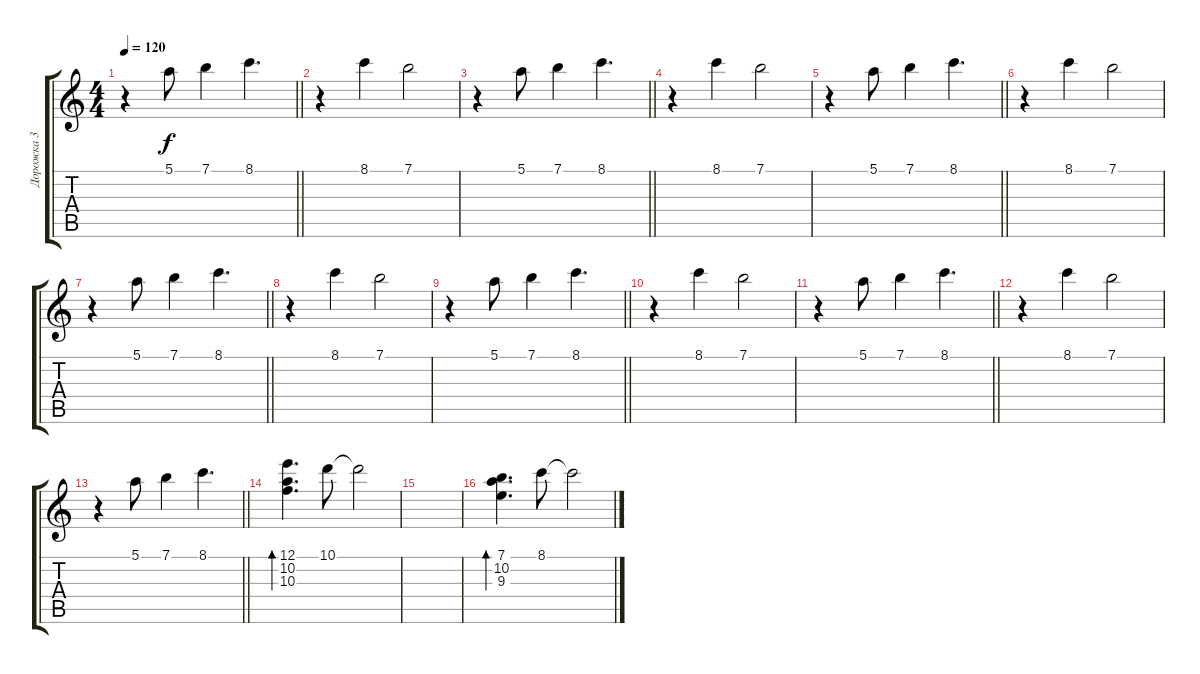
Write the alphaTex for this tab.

\track ("Дорожка 3" "Дорожка 3") {instrument acousticguitarsteel}
\staff {score tabs}
\tuning (E4 B3 G3 D3 A2 E2) {hide}
\ts (4 4)
\tempo 120
\clef g2
\barLineRight lightlight
\ks c
r.4{dy f} 5.1.8 7.1.4 8.1.4{d} |
r.4 8.1.4 7.1.2 |
\barLineRight lightlight
r.4 5.1.8 7.1.4 8.1.4{d} |
r.4 8.1.4 7.1.2 |
\barLineRight lightlight
r.4 5.1.8 7.1.4 8.1.4{d} |
r.4 8.1.4 7.1.2 |
\barLineRight lightlight
r.4 5.1.8 7.1.4 8.1.4{d} |
r.4 8.1.4 7.1.2 |
\barLineRight lightlight
r.4 5.1.8 7.1.4 8.1.4{d} |
r.4 8.1.4 7.1.2 |
\barLineRight lightlight
r.4 5.1.8 7.1.4 8.1.4{d} |
r.4 8.1.4 7.1.2 |
\barLineRight lightlight
r.4 5.1.8 7.1.4 8.1.4{d} |
(12.1 10.2 10.3).4{d bd 60} 10.1.8 10.1{t}.2 |
|
(7.1 10.2 9.3).4{d bd 60} 8.1.8 8.1{t}.2
